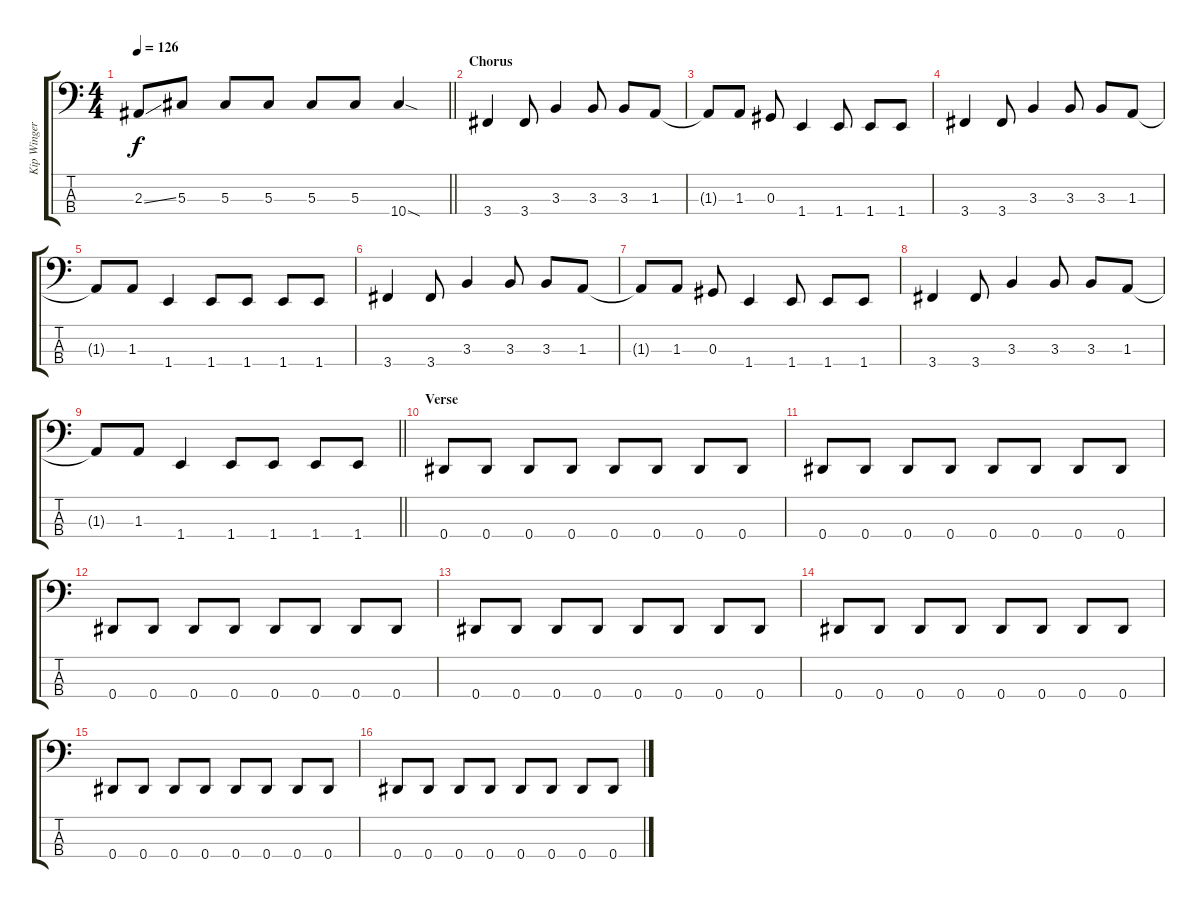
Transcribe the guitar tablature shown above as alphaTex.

\track ("Kip Winger" "Kip Winger") {instrument electricbassfinger}
\staff {score tabs}
\tuning (Gb2 Db2 Ab1 Eb1) {hide}
\ts (4 4)
\tempo 126
\clef f4
\barLineRight lightlight
\ks c
2.3{ss}.8{dy f} 5.3.8 5.3.8 5.3.8 5.3.8 5.3.8 10.4{sod}.4 |
\section ("" "Chorus")
3.4.4 3.4.8 3.3.4 3.3.8 3.3.8 1.3.8 |
1.3{t}.8 1.3.8 0.3.8 1.4.4 1.4.8 1.4.8 1.4.8 |
3.4.4 3.4.8 3.3.4 3.3.8 3.3.8 1.3.8 |
1.3{t}.8 1.3.8 1.4.4 1.4.8 1.4.8 1.4.8 1.4.8 |
3.4.4 3.4.8 3.3.4 3.3.8 3.3.8 1.3.8 |
1.3{t}.8 1.3.8 0.3.8 1.4.4 1.4.8 1.4.8 1.4.8 |
3.4.4 3.4.8 3.3.4 3.3.8 3.3.8 1.3.8 |
\barLineRight lightlight
1.3{t}.8 1.3.8 1.4.4 1.4.8 1.4.8 1.4.8 1.4.8 |
\section ("" "Verse")
0.4.8 0.4.8 0.4.8 0.4.8 0.4.8 0.4.8 0.4.8 0.4.8 |
0.4.8 0.4.8 0.4.8 0.4.8 0.4.8 0.4.8 0.4.8 0.4.8 |
0.4.8 0.4.8 0.4.8 0.4.8 0.4.8 0.4.8 0.4.8 0.4.8 |
0.4.8 0.4.8 0.4.8 0.4.8 0.4.8 0.4.8 0.4.8 0.4.8 |
0.4.8 0.4.8 0.4.8 0.4.8 0.4.8 0.4.8 0.4.8 0.4.8 |
0.4.8 0.4.8 0.4.8 0.4.8 0.4.8 0.4.8 0.4.8 0.4.8 |
0.4.8 0.4.8 0.4.8 0.4.8 0.4.8 0.4.8 0.4.8 0.4.8
